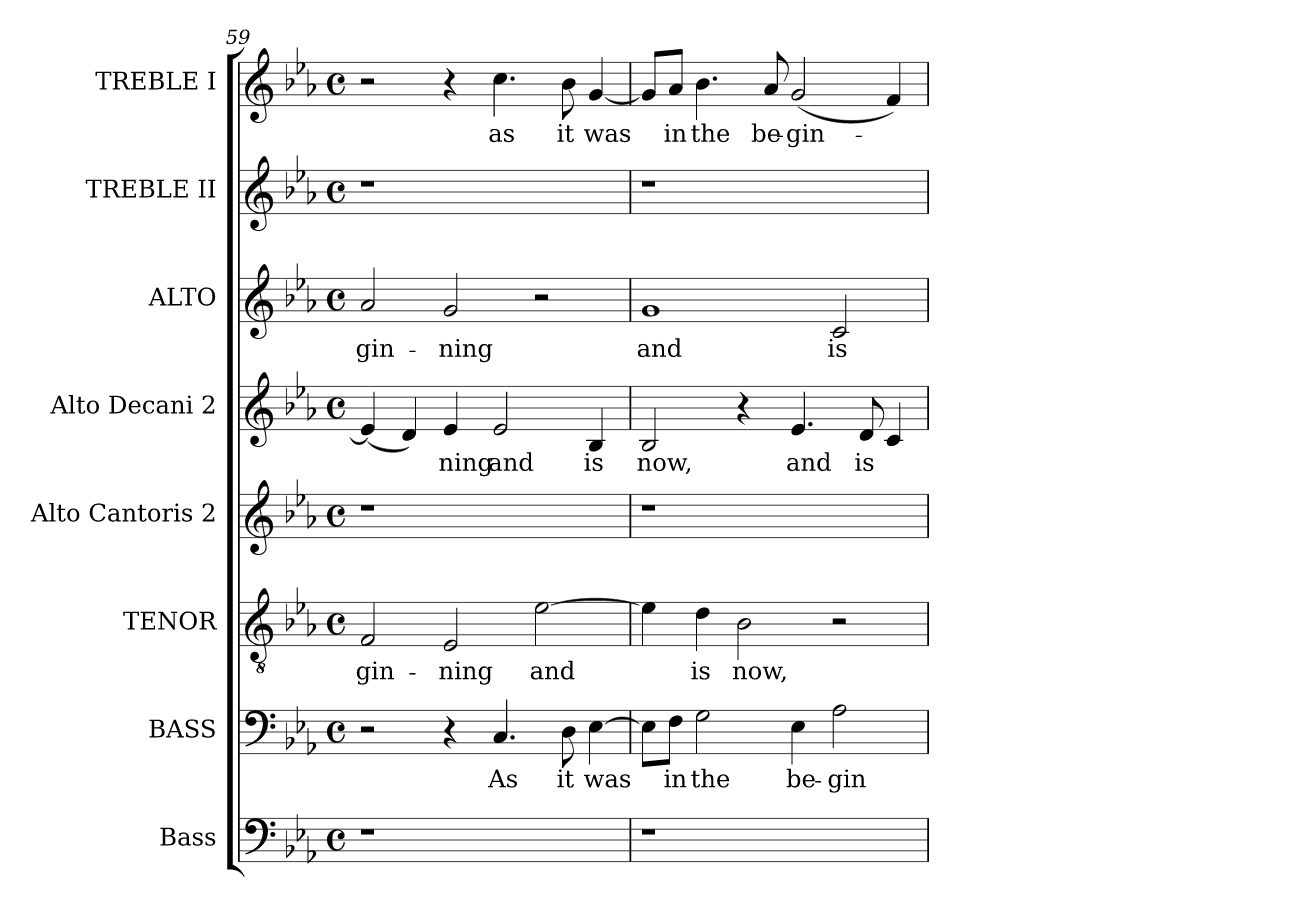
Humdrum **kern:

**kern	**kern	**text	**kern	**text	**kern	**kern	**text	**kern	**text	**kern	**kern	**text
*part8	*part7	*part7	*part6	*part6	*part5	*part4	*part4	*part3	*part3	*part2	*part1	*part1
*staff8	*staff7	*staff7	*staff6	*staff6	*staff5	*staff4	*staff4	*staff3	*staff3	*staff2	*staff1	*staff1
*I"Bass	*I"BASS	*	*I"TENOR	*	*I"Alto Cantoris 2	*I"Alto Decani 2	*	*I"ALTO	*	*I"TREBLE II	*I"TREBLE I	*
*I'B.	*I'B.	*	*I'T.	*	*I'A.Can.2	*I'A.Dec.2	*	*	*	*	*	*
*clefF4	*clefF4	*	*clefGv2	*	*clefG2	*clefG2	*	*clefG2	*	*clefG2	*clefG2	*
*	*	*	*ITrd7c12	*	*	*	*	*	*	*	*	*
*k[b-e-a-]	*k[b-e-a-]	*	*k[b-e-a-]	*	*k[b-e-a-]	*k[b-e-a-]	*	*k[b-e-a-]	*	*k[b-e-a-]	*k[b-e-a-]	*
*E-:	*E-:	*	*E-:	*	*E-:	*E-:	*	*E-:	*	*E-:	*E-:	*
*M4/4	*M4/4	*	*M4/4	*	*M4/4	*M4/4	*	*M4/4	*	*M4/4	*M4/4	*
*met(c)	*met(c)	*	*met(c)	*	*met(c)	*met(c)	*	*met(c)	*	*met(c)	*met(c)	*
=59	=59	=59	=59	=59	=59	=59	=59	=59	=59	=59	=59	=59
!LO:N:vis=1	!	!	!	!	!	!	!	!	!	!	!	!
!	!	!	!	!LO:LY:b:color=#000000	!LO:N:vis=1	!	!	!	!	!	!	!
!	!	!	!	!	!	!	!	!	!LO:LY:b:color=#000000	!LO:N:vis=1	!	!
1r	2r	.	2FFi/	-gin-	1r	(4e-i/]	.	2a-i/	-gin-	1r	2r	.
.	.	.	.	.	.	4di/)	.	.	.	.	.	.
!	!	!	!	!LO:LY:b:color=#000000	!	!	!	!	!	!	!	!
!	!	!	!	!	!	!	!LO:LY:b:color=#000000	!	!	!	!	!
!	!	!	!	!	!	!	!	!	!LO:LY:b:color=#000000	!	!	!
.	4r	.	2EE-i/	-ning	.	4e-i/	-ning	2gi/	-ning	.	4r	.
!	!	!LO:LY:b:color=#000000	!	!	!	!	!	!	!	!	!	!
!	!	!	!	!	!	!	!LO:LY:b:color=#000000	!	!	!	!	!
!	!	!	!	!	!	!	!	!	!	!	!	!LO:LY:b:color=#000000
.	4.Ci/	As	.	.	.	2e-i/	and	.	.	.	4.cci\	as
!	!	!	!	!LO:LY:b:color=#000000	!	!	!	!	!	!	!	!
2ryy	.	.	[2E-i\	and	2ryy	.	.	2r	.	2ryy	.	.
!	!	!LO:LY:b:color=#000000	!	!	!	!	!	!	!	!	!	!
!	!	!	!	!	!	!	!	!	!	!	!	!LO:LY:b:color=#000000
.	8Di\	it	.	.	.	.	.	.	.	.	8b-i\	it
!	!	!LO:LY:b:color=#000000	!	!	!	!	!	!	!	!	!	!
!	!	!	!	!	!	!	!LO:LY:b:color=#000000	!	!	!	!	!
!	!	!	!	!	!	!	!	!	!	!	!	!LO:LY:b:color=#000000
.	[4E-i\	was	.	.	.	4B-i/	is	.	.	.	[4gi/	was
=60	=60	=60	=60	=60	=60	=60	=60	=60	=60	=60	=60	=60
!LO:N:vis=1	!	!	!	!	!LO:N:vis=1	!	!	!	!	!	!	!
!	!	!	!	!	!	!	!LO:LY:b:color=#000000	!	!	!	!	!
!	!	!	!	!	!	!	!	!	!LO:LY:b:color=#000000	!LO:N:vis=1	!	!
1r	8E-i\L]	.	4E-i\]	.	1r	2B-i/	now,	1gi	and	1r	8gi/L]	.
!	!	!LO:LY:b:color=#000000	!	!	!	!	!	!	!	!	!	!
!	!	!	!	!	!	!	!	!	!	!	!	!LO:LY:b:color=#000000
.	8Fi\J	in	.	.	.	.	.	.	.	.	8a-i/J	in
!	!	!LO:LY:b:color=#000000	!	!	!	!	!	!	!	!	!	!
!	!	!	!	!LO:LY:b:color=#000000	!	!	!	!	!	!	!	!
!	!	!	!	!	!	!	!	!	!	!	!	!LO:LY:b:color=#000000
.	2Gi\	the	4Di\	is	.	.	.	.	.	.	4.b-i\	the
!	!	!	!	!LO:LY:b:color=#000000	!	!	!	!	!	!	!	!
.	.	.	2BB-i\	now,	.	4r	.	.	.	.	.	.
!	!	!	!	!	!	!	!	!	!	!	!	!LO:LY:b:color=#000000
.	.	.	.	.	.	.	.	.	.	.	8a-i/	be-
!	!	!LO:LY:b:color=#000000	!	!	!	!	!	!	!	!	!	!
!	!	!	!	!	!	!	!LO:LY:b:color=#000000	!	!	!	!	!
!	!	!	!	!	!	!	!	!	!	!	!	!LO:LY:b:color=#000000
.	4E-i\	be-	.	.	.	4.e-i/	and	.	.	.	(2gi/	-gin-
!	!	!LO:LY:b:color=#000000	!	!	!	!	!	!	!	!	!	!
!	!	!	!	!	!	!	!	!	!LO:LY:b:color=#000000	!	!	!
2ryy	2A-i\	-gin-	2r	.	2ryy	.	.	2ci/	is	2ryy	.	.
!	!	!	!	!	!	!	!LO:LY:b:color=#000000	!	!	!	!	!
.	.	.	.	.	.	8di/	is	.	.	.	.	.
.	.	.	.	.	.	4ci/	.	.	.	.	4fi/)	.
=	=	=	=	=	=	=	=	=	=	=	=	=
*-	*-	*-	*-	*-	*-	*-	*-	*-	*-	*-	*-	*-
